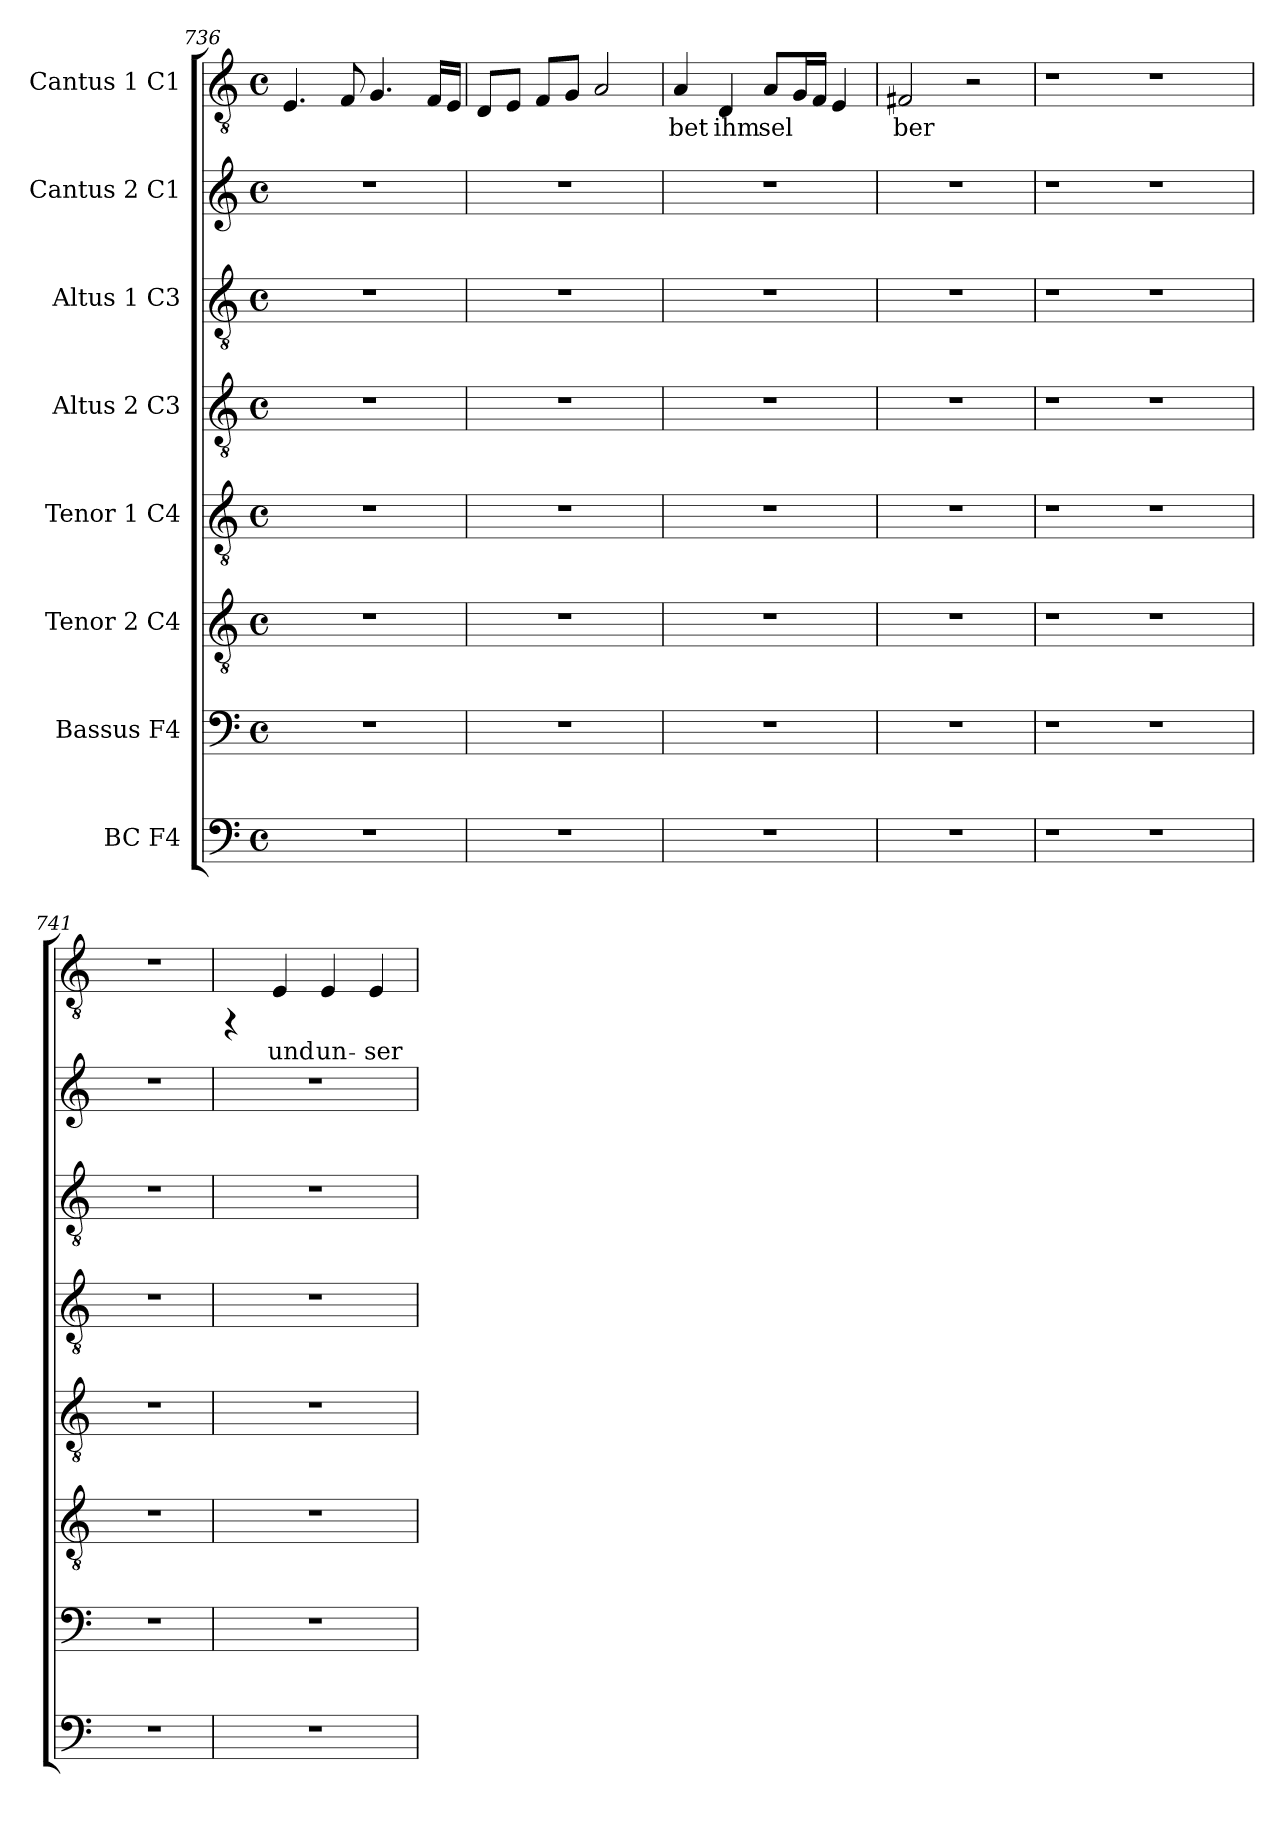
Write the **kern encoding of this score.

**kern	**kern	**kern	**kern	**kern	**kern	**kern	**kern	**text
*part8	*part7	*part6	*part5	*part4	*part3	*part2	*part1	*part1
*staff8	*staff7	*staff6	*staff5	*staff4	*staff3	*staff2	*staff1	*staff1
*I"BC  F4	*I"Bassus  F4	*I"Tenor 2  C4	*I"Tenor 1  C4	*I"Altus 2  C3	*I"Altus 1  C3	*I"Cantus 2  C1	*I"Cantus 1  C1	*
*clefF4	*clefF4	*clefGv2	*clefGv2	*clefGv2	*clefGv2	*clefG2	*clefGv2	*
*k[]	*k[]	*k[]	*k[]	*k[]	*k[]	*k[]	*k[]	*
*C:	*C:	*C:	*C:	*C:	*C:	*C:	*C:	*
*M4/4	*M4/4	*M4/4	*M4/4	*M4/4	*M4/4	*M4/4	*M4/4	*
*met(c)	*met(c)	*met(c)	*met(c)	*met(c)	*met(c)	*met(c)	*met(c)	*
=736	=736	=736	=736	=736	=736	=736	=736	=736
!	!	!	!	!	!	!	!	!LO:LY:b:cj
1r	1r	1r	1r	1r	1r	1r	4.E/	--
!	!	!	!	!	!	!	!	!LO:LY:b:cj
.	.	.	.	.	.	.	8F/	--
!	!	!	!	!	!	!	!	!LO:LY:b:cj
.	.	.	.	.	.	.	4.G/	--
!	!	!	!	!	!	!	!	!LO:LY:b:cj
.	.	.	.	.	.	.	16F/L	--
!	!	!	!	!	!	!	!	!LO:LY:b:cj
.	.	.	.	.	.	.	16E/J	--
!!LO:LB:g=z
=737	=737	=737	=737	=737	=737	=737	=737	=737
!	!	!	!	!	!	!	!	!LO:LY:b:cj
1r	1r	1r	1r	1r	1r	1r	8D/L	--
!	!	!	!	!	!	!	!	!LO:LY:b:cj
.	.	.	.	.	.	.	8E/J	--
!	!	!	!	!	!	!	!	!LO:LY:b:cj
.	.	.	.	.	.	.	8F/L	--
!	!	!	!	!	!	!	!	!LO:LY:b:cj
.	.	.	.	.	.	.	8G/J	--
!	!	!	!	!	!	!	!	!LO:LY:b:cj
.	.	.	.	.	.	.	2A/	--
=738	=738	=738	=738	=738	=738	=738	=738	=738
!	!	!	!	!	!	!	!	!LO:LY:b:cj
1r	1r	1r	1r	1r	1r	1r	4A/	-bet
!	!	!	!	!	!	!	!	!LO:LY:b:cj
.	.	.	.	.	.	.	4D/	ihm
!	!	!	!	!	!	!	!	!LO:LY:b:cj
.	.	.	.	.	.	.	8A/L	sel-
!	!	!	!	!	!	!	!	!LO:LY:b:cj
.	.	.	.	.	.	.	16G/	--
!	!	!	!	!	!	!	!	!LO:LY:b:cj
.	.	.	.	.	.	.	16F/J	--
!	!	!	!	!	!	!	!	!LO:LY:b:cj
.	.	.	.	.	.	.	4E/	--
=739	=739	=739	=739	=739	=739	=739	=739	=739
!	!	!	!	!	!	!	!	!LO:LY:b:cj
1r	1r	1r	1r	1r	1r	1r	2F#X/	-ber
.	.	.	.	.	.	.	2r	.
=740	=740	=740	=740	=740	=740	=740	=740	=740
1r	1r	1r	1r	1r	1r	1r	1r	.
1r	1r	1r	1r	1r	1r	1r	1r	.
=741	=741	=741	=741	=741	=741	=741	=741	=741
1r	1r	1r	1r	1r	1r	1r	1r	.
=742	=742	=742	=742	=742	=742	=742	=742	=742
1r	1r	1r	1r	1r	1r	1r	4rFF	.
!	!	!	!	!	!	!	!	!LO:LY:b:cj
.	.	.	.	.	.	.	4E/	und
!	!	!	!	!	!	!	!	!LO:LY:b:cj
.	.	.	.	.	.	.	4E/	un-
!	!	!	!	!	!	!	!	!LO:LY:b:cj
.	.	.	.	.	.	.	4E/	-ser
=	=	=	=	=	=	=	=	=
*-	*-	*-	*-	*-	*-	*-	*-	*-
